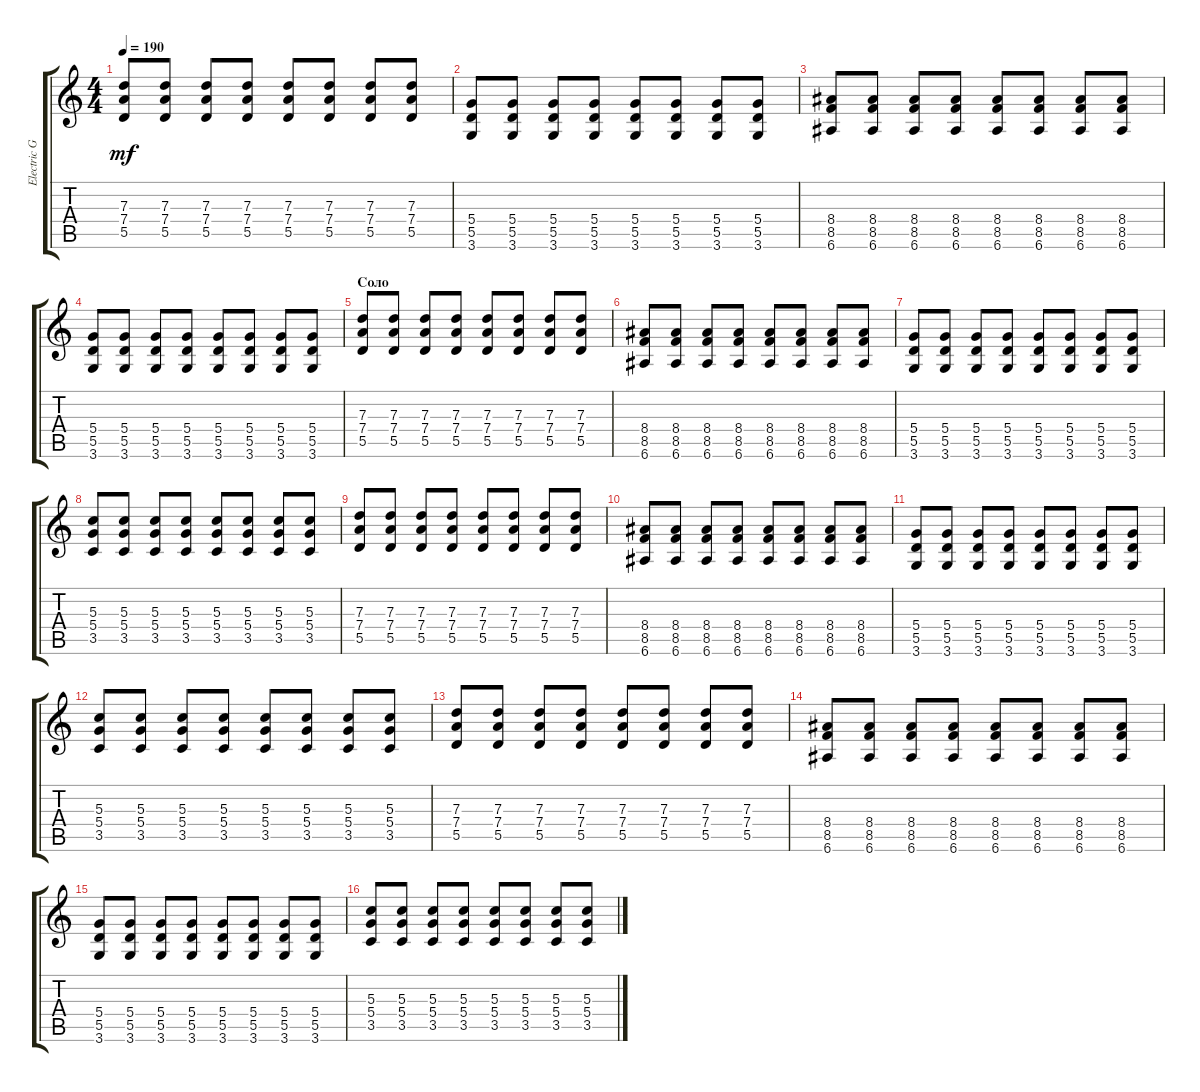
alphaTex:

\track ("Electric Guitar" "Electric G") {instrument distortionguitar}
\staff {score tabs}
\tuning (E4 B3 G3 D3 A2 E2) {hide}
\ts (4 4)
\tempo 190
\clef g2
\ks c
(7.3 7.4 5.5).8{dy mf} (7.3 7.4 5.5).8 (7.3 7.4 5.5).8 (7.3 7.4 5.5).8 (7.3 7.4 5.5).8 (7.3 7.4 5.5).8 (7.3 7.4 5.5).8 (7.3 7.4 5.5).8 |
(5.4 5.5 3.6).8 (5.4 5.5 3.6).8 (5.4 5.5 3.6).8 (5.4 5.5 3.6).8 (5.4 5.5 3.6).8 (5.4 5.5 3.6).8 (5.4 5.5 3.6).8 (5.4 5.5 3.6).8 |
(8.4 8.5 6.6).8 (8.4 8.5 6.6).8 (8.4 8.5 6.6).8 (8.4 8.5 6.6).8 (8.4 8.5 6.6).8 (8.4 8.5 6.6).8 (8.4 8.5 6.6).8 (8.4 8.5 6.6).8 |
(5.4 5.5 3.6).8 (5.4 5.5 3.6).8 (5.4 5.5 3.6).8 (5.4 5.5 3.6).8 (5.4 5.5 3.6).8 (5.4 5.5 3.6).8 (5.4 5.5 3.6).8 (5.4 5.5 3.6).8 |
\section ("" "Соло")
(7.3 7.4 5.5).8 (7.3 7.4 5.5).8 (7.3 7.4 5.5).8 (7.3 7.4 5.5).8 (7.3 7.4 5.5).8 (7.3 7.4 5.5).8 (7.3 7.4 5.5).8 (7.3 7.4 5.5).8 |
(8.4 8.5 6.6).8 (8.4 8.5 6.6).8 (8.4 8.5 6.6).8 (8.4 8.5 6.6).8 (8.4 8.5 6.6).8 (8.4 8.5 6.6).8 (8.4 8.5 6.6).8 (8.4 8.5 6.6).8 |
(5.4 5.5 3.6).8 (5.4 5.5 3.6).8 (5.4 5.5 3.6).8 (5.4 5.5 3.6).8 (5.4 5.5 3.6).8 (5.4 5.5 3.6).8 (5.4 5.5 3.6).8 (5.4 5.5 3.6).8 |
(5.3 5.4 3.5).8 (5.3 5.4 3.5).8 (5.3 5.4 3.5).8 (5.3 5.4 3.5).8 (5.3 5.4 3.5).8 (5.3 5.4 3.5).8 (5.3 5.4 3.5).8 (5.3 5.4 3.5).8 |
(7.3 7.4 5.5).8 (7.3 7.4 5.5).8 (7.3 7.4 5.5).8 (7.3 7.4 5.5).8 (7.3 7.4 5.5).8 (7.3 7.4 5.5).8 (7.3 7.4 5.5).8 (7.3 7.4 5.5).8 |
(8.4 8.5 6.6).8 (8.4 8.5 6.6).8 (8.4 8.5 6.6).8 (8.4 8.5 6.6).8 (8.4 8.5 6.6).8 (8.4 8.5 6.6).8 (8.4 8.5 6.6).8 (8.4 8.5 6.6).8 |
(5.4 5.5 3.6).8 (5.4 5.5 3.6).8 (5.4 5.5 3.6).8 (5.4 5.5 3.6).8 (5.4 5.5 3.6).8 (5.4 5.5 3.6).8 (5.4 5.5 3.6).8 (5.4 5.5 3.6).8 |
(5.3 5.4 3.5).8 (5.3 5.4 3.5).8 (5.3 5.4 3.5).8 (5.3 5.4 3.5).8 (5.3 5.4 3.5).8 (5.3 5.4 3.5).8 (5.3 5.4 3.5).8 (5.3 5.4 3.5).8 |
(7.3 7.4 5.5).8 (7.3 7.4 5.5).8 (7.3 7.4 5.5).8 (7.3 7.4 5.5).8 (7.3 7.4 5.5).8 (7.3 7.4 5.5).8 (7.3 7.4 5.5).8 (7.3 7.4 5.5).8 |
(8.4 8.5 6.6).8 (8.4 8.5 6.6).8 (8.4 8.5 6.6).8 (8.4 8.5 6.6).8 (8.4 8.5 6.6).8 (8.4 8.5 6.6).8 (8.4 8.5 6.6).8 (8.4 8.5 6.6).8 |
(5.4 5.5 3.6).8 (5.4 5.5 3.6).8 (5.4 5.5 3.6).8 (5.4 5.5 3.6).8 (5.4 5.5 3.6).8 (5.4 5.5 3.6).8 (5.4 5.5 3.6).8 (5.4 5.5 3.6).8 |
(5.3 5.4 3.5).8 (5.3 5.4 3.5).8 (5.3 5.4 3.5).8 (5.3 5.4 3.5).8 (5.3 5.4 3.5).8 (5.3 5.4 3.5).8 (5.3 5.4 3.5).8 (5.3 5.4 3.5).8
